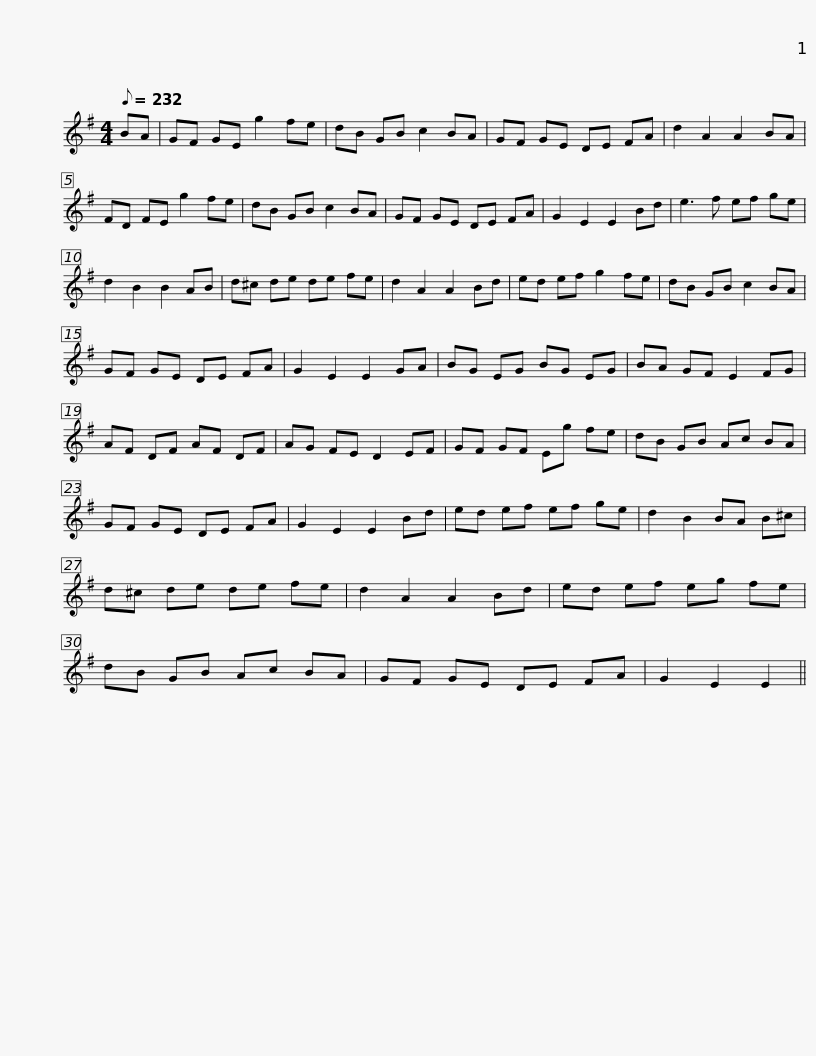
X:1
L:1/8
Q:1/8=232
M:4/4
I:linebreak $
K:Emin
V:1 treble
V:1
 BA | GF GE g2 fe | dB GB c2 BA | GF GE DE FA | d2 A2 A2 BA | %5
 FD FE g2 fe | dB GB c2 BA |$ GF GE DE FA | G2 E2 E2 Bd | e3 f ef ge | %10
 d2 B2 B2 AB | d^c de de fe | d2 A2 A2 Bd | ed ef g2 fe |$ dB GB c2 BA | %15
 GF GE DE FA | G2 E2 E2 GA | BG EG BG EG | BA GF E2 FG | AF DF AF DF |$ %20
 AG FE D2 EF | GF GF Eg fe | dB GB Ac BA | GF GE DE FA | G2 E2 E2 Bd | %25
 ed ef ef ge |$ d2 B2 BA B^c | d^c de de fe | d2 A2 A2 Bd | ed ef eg fe | %30
 dB GB Ac BA | GF GE DE FA |$ G2 E2 E2 || %33
